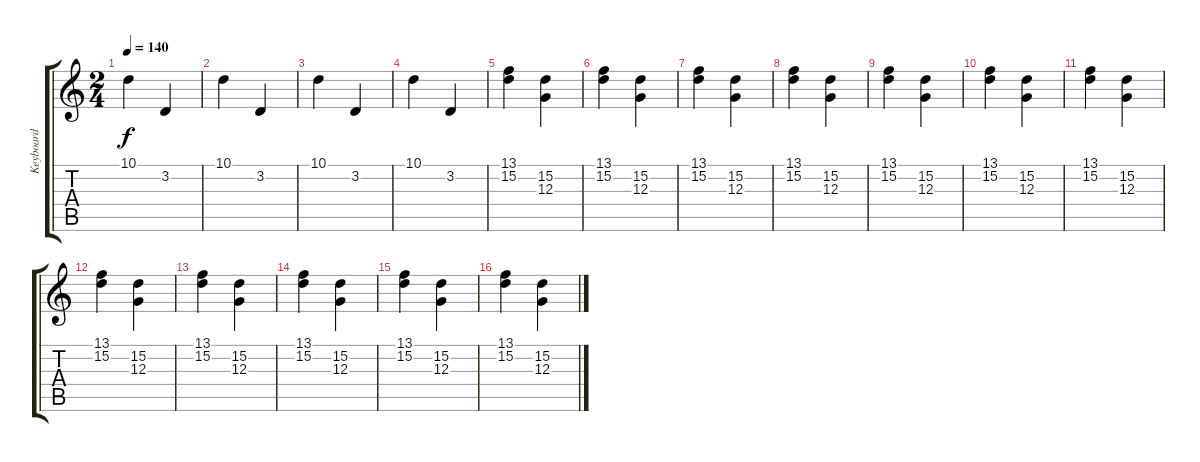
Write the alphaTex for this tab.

\track ("Keyboard" "Keyboard") {instrument lead5charang}
\staff {score tabs}
\tuning (E4 B3 G3 D3 A2 E2) {hide}
\ts (2 4)
\tempo 140
\clef g2
\ks c
10.1.4{dy f} 3.2.4 |
10.1.4 3.2.4 |
10.1.4 3.2.4 |
10.1.4 3.2.4 |
(13.1 15.2).4 (15.2 12.3).4 |
(13.1 15.2).4 (15.2 12.3).4 |
(13.1 15.2).4 (15.2 12.3).4 |
(13.1 15.2).4 (15.2 12.3).4 |
(13.1 15.2).4 (15.2 12.3).4 |
(13.1 15.2).4 (15.2 12.3).4 |
(13.1 15.2).4 (15.2 12.3).4 |
(13.1 15.2).4 (15.2 12.3).4 |
(13.1 15.2).4 (15.2 12.3).4 |
(13.1 15.2).4 (15.2 12.3).4 |
(13.1 15.2).4 (15.2 12.3).4 |
(13.1 15.2).4 (15.2 12.3).4
